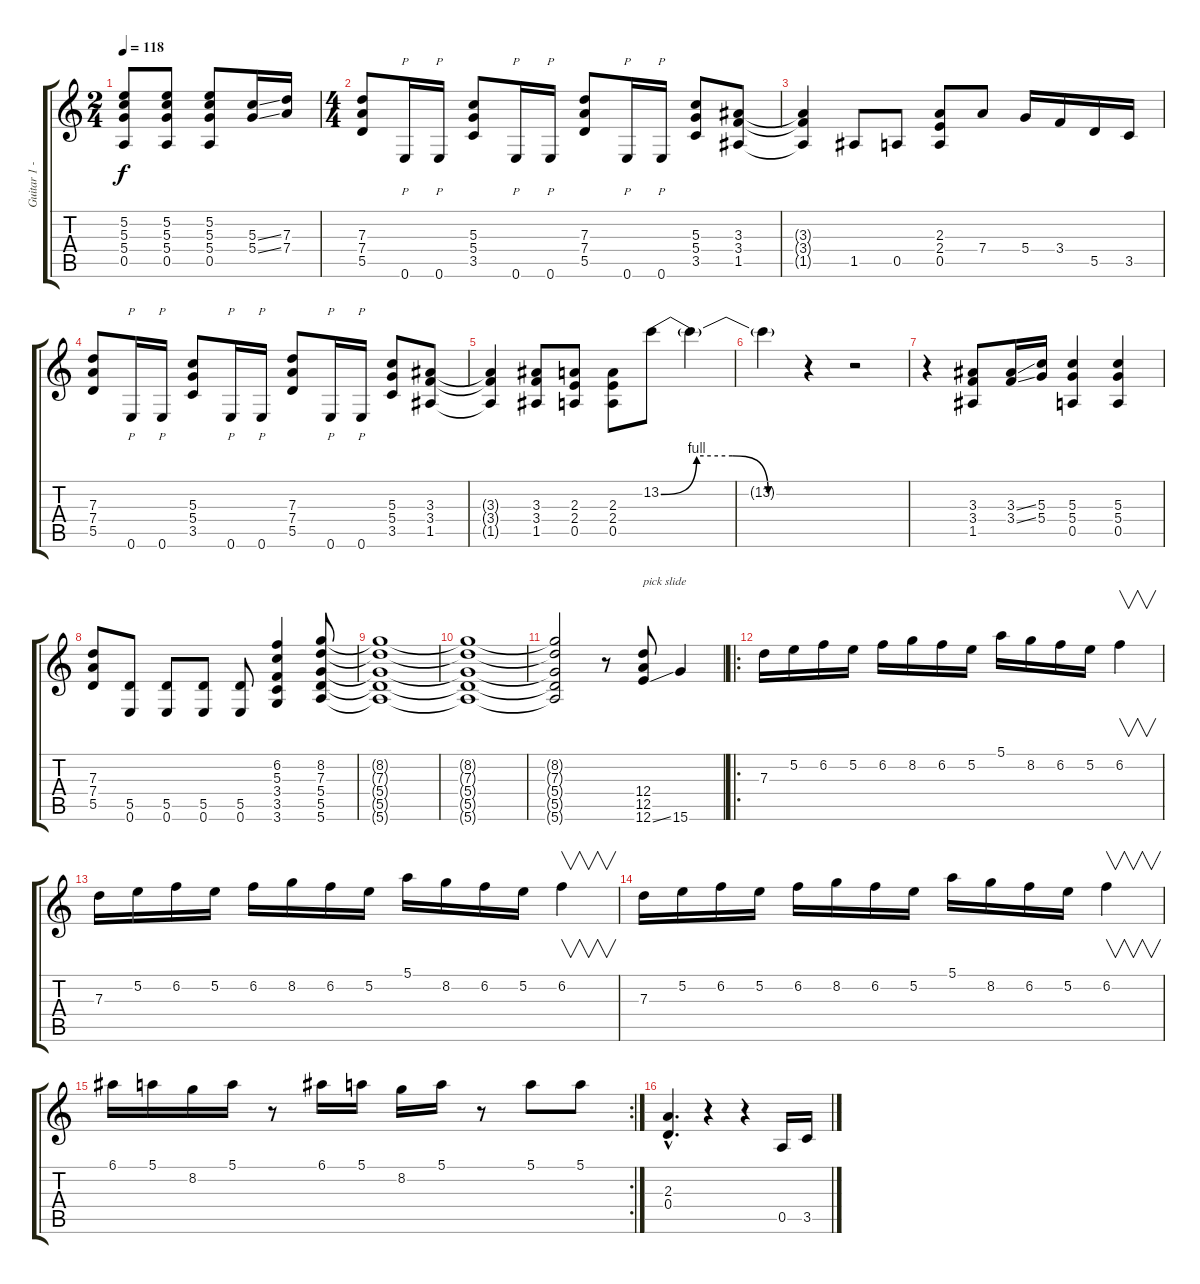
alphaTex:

\track ("Guitar 1 - Criss Oliva" "Guitar 1 -") {instrument distortionguitar}
\staff {score tabs}
\tuning (E4 B3 G3 D3 A2 E2) {hide}
\ts (2 4)
\tempo 118
\clef g2
\ks c
(5.2 5.3 5.4 0.5).8{dy f} (5.2 5.3 5.4 0.5).8 (5.2 5.3 5.4 0.5).8 (5.3{ss} 5.4{ss}).16 (7.3 7.4).16 |
\ts (4 4)
(7.3 7.4 5.5).8 0.6.16{p} 0.6.16{p} (5.3 5.4 3.5).8 0.6.16{p} 0.6.16{p} (7.3 7.4 5.5).8 0.6.16{p} 0.6.16{p} (5.3 5.4 3.5).8 (3.3 3.4 1.5).8 |
(3.3{t} 3.4{t} 1.5{t}).4 1.5.8 0.5.8 (2.3 2.4 0.5).8 7.4.8 5.4.16 3.4.16 5.5.16 3.5.16 |
(7.3 7.4 5.5).8 0.6.16{p} 0.6.16{p} (5.3 5.4 3.5).8 0.6.16{p} 0.6.16{p} (7.3 7.4 5.5).8 0.6.16{p} 0.6.16{p} (5.3 5.4 3.5).8 (3.3 3.4 1.5).8 |
(3.3{t} 3.4{t} 1.5{t}).4 (3.3 3.4 1.5).8 (2.3 2.4 0.5).8 (2.3 2.4 0.5).8 13.2{be (custom 0 0 15 4 30 4 45 0 60 0)}.8 13.2{t}.4 |
13.2{t}.4 r.4 r.2 |
r.4 (3.3 3.4 1.5).8 (3.3{ss} 3.4{ss}).16 (5.3 5.4).16 (5.3 5.4 0.5).4 (5.3 5.4 0.5).4 |
(7.3 7.4 5.5).8 (5.5 0.6).8 (5.5 0.6).8 (5.5 0.6).8 (5.5 0.6).8 (6.2 5.3 3.4 3.5 3.6).4 (8.2 7.3 5.4 5.5 5.6).8 |
(8.2{t} 7.3{t} 5.4{t} 5.5{t} 5.6{t}).1 |
(8.2{t} 7.3{t} 5.4{t} 5.5{t} 5.6{t}).1 |
(8.2{t} 7.3{t} 5.4{t} 5.5{t} 5.6{t}).2 r.8 (12.4 12.5 12.6{ss}).8{txt "pick slide"} 15.6.4 |
\ro
7.3.16 5.2.16 6.2.16 5.2.16 6.2.16 8.2.16 6.2.16 5.2.16 5.1.16 8.2.16 6.2.16 5.2.16 6.2.4{v} |
7.3.16 5.2.16 6.2.16 5.2.16 6.2.16 8.2.16 6.2.16 5.2.16 5.1.16 8.2.16 6.2.16 5.2.16 6.2.4{v} |
7.3.16 5.2.16 6.2.16 5.2.16 6.2.16 8.2.16 6.2.16 5.2.16 5.1.16 8.2.16 6.2.16 5.2.16 6.2.4{v} |
\rc 2
6.1.16 5.1.16 8.2.16 5.1.16 r.8 6.1.16 5.1.16 8.2.16 5.1.16 r.8 5.1.8 5.1.8 |
(2.3{hac} 0.4{hac}).4{d} r.4 r.4 0.5.16 3.5.16
